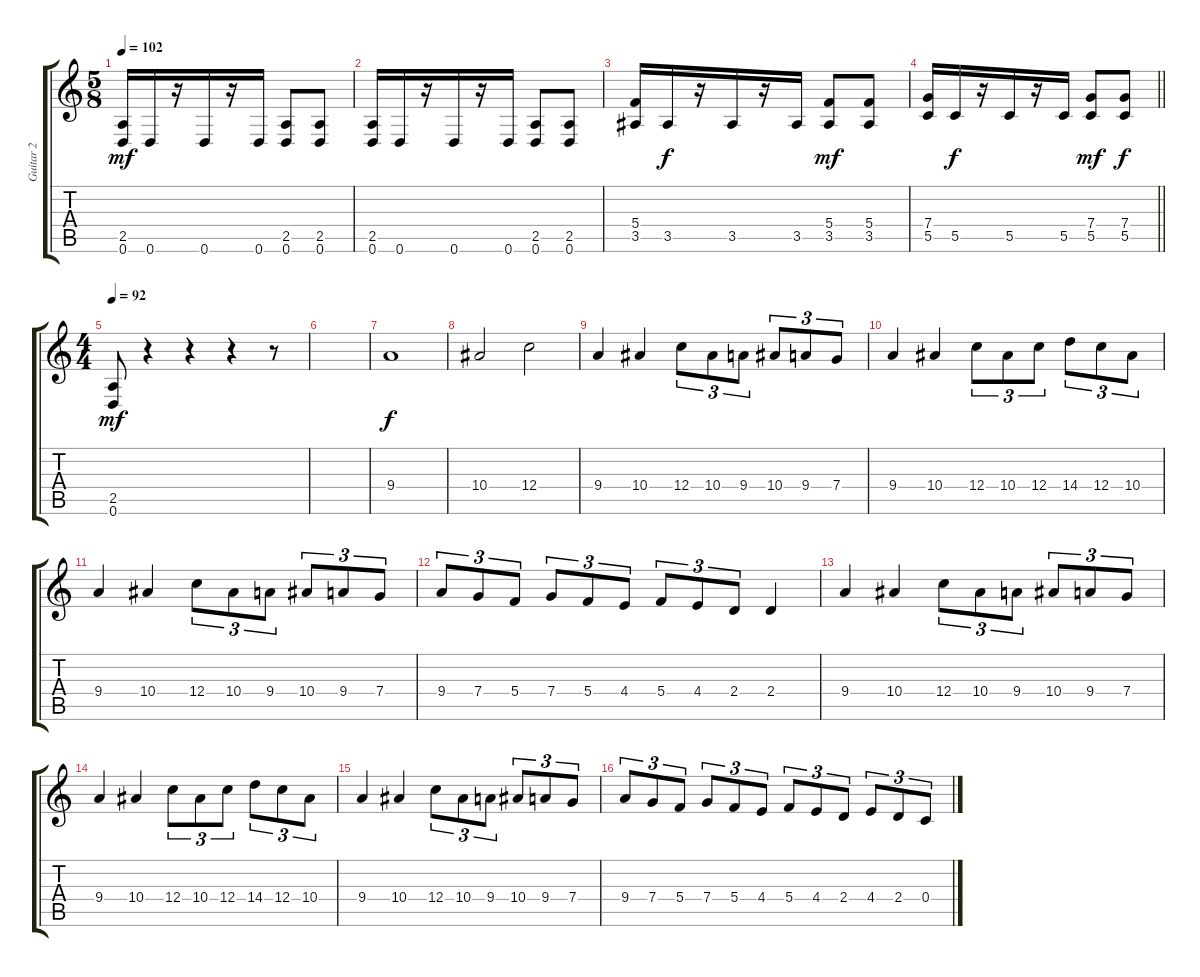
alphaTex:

\track ("Guitar 2" "Guitar 2") {instrument distortionguitar}
\staff {score tabs}
\tuning (D4 A3 F3 C3 G2 D2) {hide}
\ts (5 8)
\tempo 102
\clef g2
\ks c
(2.5 0.6).16{dy mf} 0.6.16 r.16 0.6.16 r.16 0.6.16 (2.5 0.6).8 (2.5 0.6).8 |
(2.5 0.6).16 0.6.16 r.16 0.6.16 r.16 0.6.16 (2.5 0.6).8 (2.5 0.6).8 |
(5.4 3.5).16 3.5.16{dy f} r.16 3.5.16 r.16 3.5.16 (5.4 3.5).8{dy mf} (5.4 3.5).8 |
\barLineRight lightlight
(7.4 5.5).16 5.5.16{dy f} r.16 5.5.16 r.16 5.5.16 (7.4 5.5).8{dy mf} (7.4 5.5).8{dy f} |
\ts (4 4)
\section ("" "")
\tempo 92
(2.5 0.6).8{dy mf} r.4 r.4 r.4 r.8 |
|
9.4.1{dy f instrument electricguitarjazz} |
10.4.2 12.4.2 |
9.4.4 10.4.4 12.4.8{tu (3 2)} 10.4.8{tu (3 2)} 9.4.8{tu (3 2)} 10.4.8{tu (3 2)} 9.4.8{tu (3 2)} 7.4.8{tu (3 2)} |
9.4.4 10.4.4 12.4.8{tu (3 2)} 10.4.8{tu (3 2)} 12.4.8{tu (3 2)} 14.4.8{tu (3 2)} 12.4.8{tu (3 2)} 10.4.8{tu (3 2)} |
9.4.4 10.4.4 12.4.8{tu (3 2)} 10.4.8{tu (3 2)} 9.4.8{tu (3 2)} 10.4.8{tu (3 2)} 9.4.8{tu (3 2)} 7.4.8{tu (3 2)} |
9.4.8{tu (3 2)} 7.4.8{tu (3 2)} 5.4.8{tu (3 2)} 7.4.8{tu (3 2)} 5.4.8{tu (3 2)} 4.4.8{tu (3 2)} 5.4.8{tu (3 2)} 4.4.8{tu (3 2)} 2.4.8{tu (3 2)} 2.4.4 |
9.4.4{instrument distortionguitar} 10.4.4 12.4.8{tu (3 2)} 10.4.8{tu (3 2)} 9.4.8{tu (3 2)} 10.4.8{tu (3 2)} 9.4.8{tu (3 2)} 7.4.8{tu (3 2)} |
9.4.4 10.4.4 12.4.8{tu (3 2)} 10.4.8{tu (3 2)} 12.4.8{tu (3 2)} 14.4.8{tu (3 2)} 12.4.8{tu (3 2)} 10.4.8{tu (3 2)} |
9.4.4 10.4.4 12.4.8{tu (3 2)} 10.4.8{tu (3 2)} 9.4.8{tu (3 2)} 10.4.8{tu (3 2)} 9.4.8{tu (3 2)} 7.4.8{tu (3 2)} |
9.4.8{tu (3 2)} 7.4.8{tu (3 2)} 5.4.8{tu (3 2)} 7.4.8{tu (3 2)} 5.4.8{tu (3 2)} 4.4.8{tu (3 2)} 5.4.8{tu (3 2)} 4.4.8{tu (3 2)} 2.4.8{tu (3 2)} 4.4.8{tu (3 2)} 2.4.8{tu (3 2)} 0.4.8{tu (3 2)}
